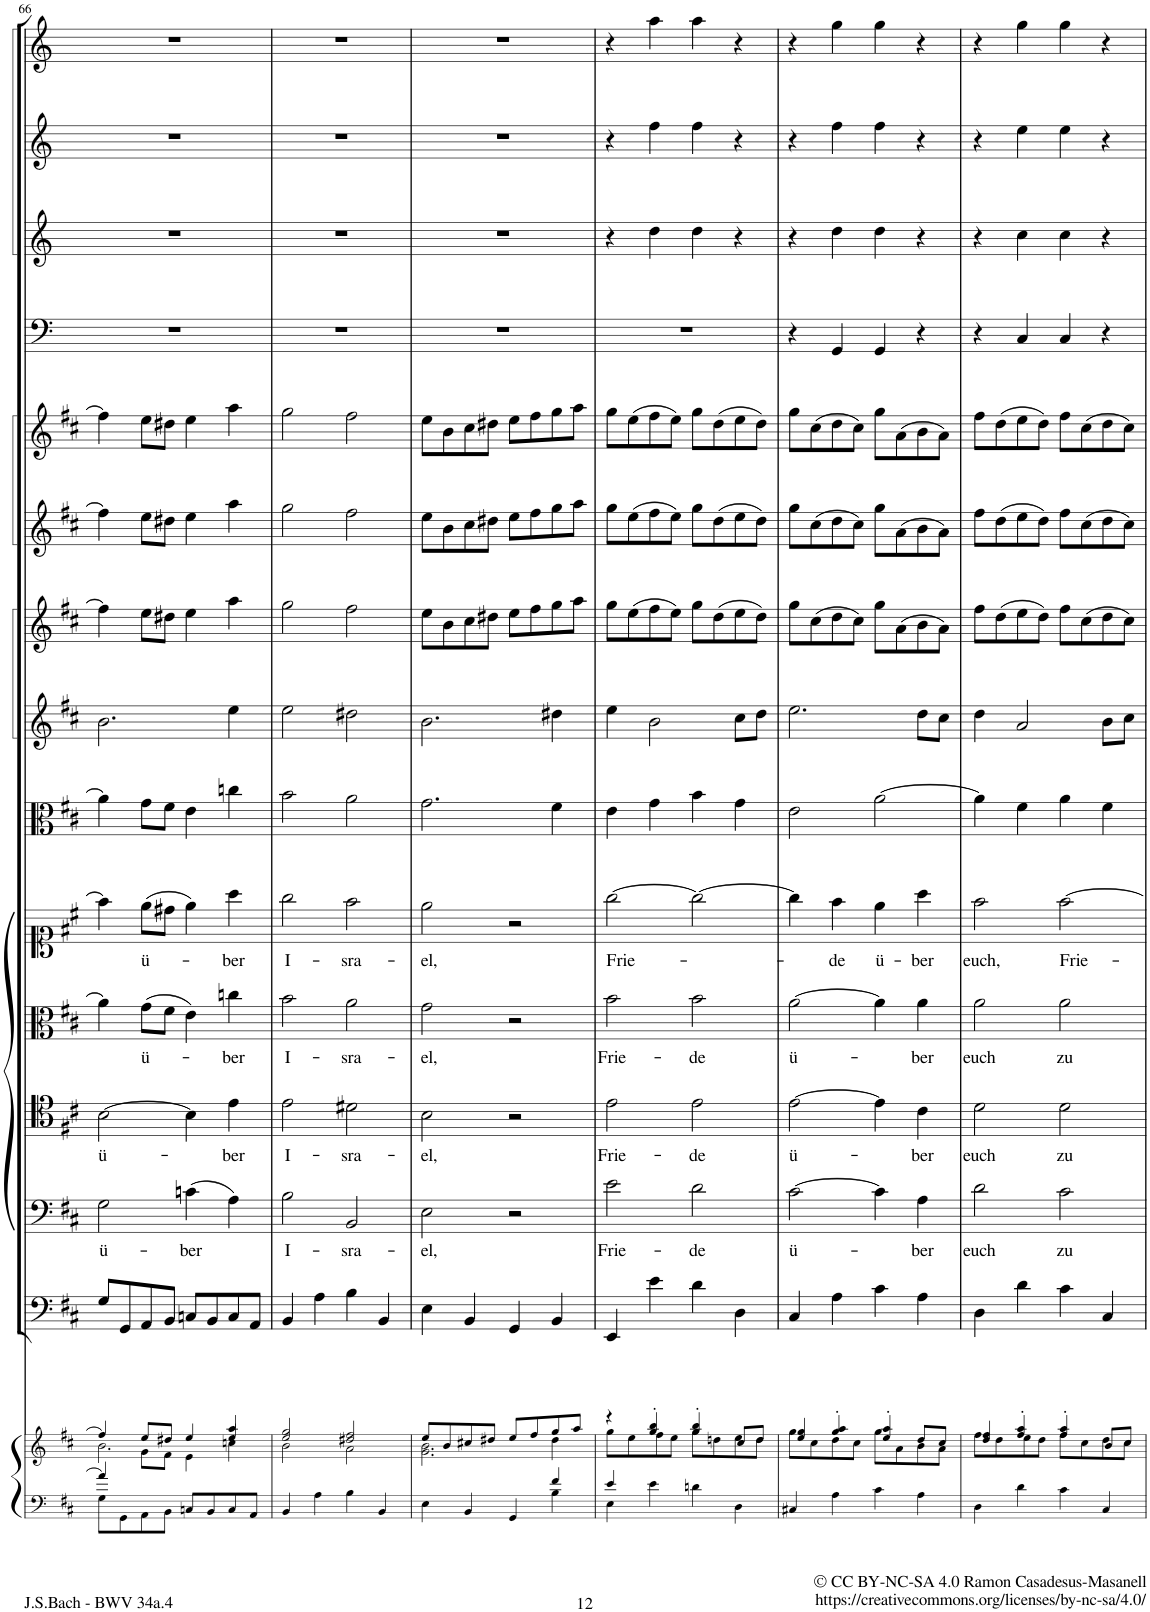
**kern	**kern	**kern	**kern	**text	**kern	**text	**kern	**text	**kern	**text	**kern	**kern	**kern	**kern	**kern	**kern	**kern	**kern	**kern
*part15	*part15	*part14	*part13	*part13	*part12	*part12	*part11	*part11	*part10	*part10	*part9	*part8	*part7	*part6	*part5	*part4	*part3	*part2	*part1
*staff16	*staff15	*staff14	*staff13	*staff13	*staff12	*staff12	*staff11	*staff11	*staff10	*staff10	*staff9	*staff8	*staff7	*staff6	*staff5	*staff4	*staff3	*staff2	*staff1
*I"Piano reduction	*	*I"Continuo.	*I"Basso	*	*I"Tenore	*	*I"Alto	*	*I"Soprano	*	*I"Viola.	*I"Violino II	*I"Violino I	*I"Oboe II	*I"Oboe I	*I"Timpani.	*I"Tromba III.	*I"Tromba II.	*I"Tromba 1.
*I'Pno	*	*	*	*	*	*	*	*	*	*	*I'Vla	*	*I'Vln	*I'Ob	*I'Ob	*I'Timp	*	*	*
!!LO:PB:g=z
*clefF4	*clefG2	*clefF4	*clefF4	*	*clefC4	*	*clefC3	*	*clefC1	*	*clefC3	*clefG2	*clefG2	*clefG2	*clefG2	*clefF4	*clefG2	*clefG2	*clefG2
*	*	*	*	*	*	*	*	*	*	*	*	*	*	*	*	*Trd-1c-2	*Trd-1c-2	*Trd-1c-2	*Trd-1c-2
*k[f#c#]	*k[f#c#]	*k[f#c#]	*k[f#c#]	*	*k[f#c#]	*	*k[f#c#]	*	*k[f#c#]	*	*k[f#c#]	*k[f#c#]	*k[f#c#]	*k[f#c#]	*k[f#c#]	*k[]	*k[]	*k[]	*k[]
*M2/2	*M2/2	*M2/2	*M2/2	*	*M2/2	*	*M2/2	*	*M2/2	*	*M2/2	*M2/2	*M2/2	*M2/2	*M2/2	*M2/2	*M2/2	*M2/2	*M2/2
*met(c|)	*met(c|)	*met(c|)	*met(c|)	*	*met(c|)	*	*met(c|)	*	*met(c|)	*	*met(c|)	*met(c|)	*met(c|)	*met(c|)	*met(c|)	*met(c|)	*met(c|)	*met(c|)	*met(c|)
=66	=66	=66	=66	=66	=66	=66	=66	=66	=66	=66	=66	=66	=66	=66	=66	=66	=66	=66	=66
*^	*^	*	*	*	*	*	*	*	*	*	*	*	*	*	*	*	*	*	*
*	*	*	*^	*	*	*	*	*	*	*	*	*	*	*	*	*	*	*	*	*	*
!	!	!	!	!	!	!	!LO:LY:b	!	!LO:LY:b	!	!	!	!	!	!	!	!	!	!	!	!	!
4a/]	8G\L	4ff#/]	2.b\	4ryy	8G/L	2G\	ü-	[2B\	ü-	4a\]	.	4ff#\]	.	4a\]	2.b\	4ff#\]	4ff#\]	4ff#\]	1r	1r	1r	1r
.	8GG\	.	.	.	8GG/	.	.	.	.	.	.	.	.	.	.	.	.	.	.	.	.	.
!	!	!	!	!	!	!	!	!	!	!	!LO:LY:b	!	!LO:LY:b	!	!	!	!	!	!	!	!	!
2.ryy	8AA\	8ee/L	.	8g\L	8AA/	.	.	.	.	(8g\L	ü-	(8ee\L	ü-	8g\L	.	8ee\L	8ee\L	8ee\L	.	.	.	.
.	8BB\J	8dd#X/J	.	8f#\J	8BB/J	.	.	.	.	8f#\J	.	8dd#X\J	.	8f#\J	.	8dd#X\J	8dd#X\J	8dd#X\J	.	.	.	.
!	!	!	!	!	!	!	!LO:LY:b	!	!	!	!	!	!	!	!	!	!	!	!	!	!	!
.	8Cn/L	4ee/	.	4e\	8Cn/L	(4cn\	-ber	4B\]	.	4e\)	.	4ee\)	.	4e\	.	4ee\	4ee\	4ee\	.	.	.	.
.	8BB/	.	.	.	8BB/	.	.	.	.	.	.	.	.	.	.	.	.	.	.	.	.	.
!	!	!	!	!	!	!	!	!	!LO:LY:b	!	!LO:LY:b	!	!LO:LY:b	!	!	!	!	!	!	!	!	!
.	8C/	4aa/	4ee/	4ccn\	8C/	4A\)	.	4e\	-ber	4ccn\	ber	4aa\	ber	4ccn\	4ee\	4aa\	4aa\	4aa\	.	.	.	.
.	8AA/J	.	.	.	8AA/J	.	.	.	.	.	.	.	.	.	.	.	.	.	.	.	.	.
*	*	*	*v	*v	*	*	*	*	*	*	*	*	*	*	*	*	*	*	*	*	*	*
=67	=67	=67	=67	=67	=67	=67	=67	=67	=67	=67	=67	=67	=67	=67	=67	=67	=67	=67	=67	=67	=67
!	!	!	!	!	!	!LO:LY:b	!	!LO:LY:b	!	!LO:LY:b	!	!LO:LY:b	!	!	!	!	!	!	!	!	!
*v	*v	*	*	*	*	*	*	*	*	*	*	*	*	*	*	*	*	*	*	*	*
4BB/	2ee/ 2gg/	2b\	4BB/	2B\	-I-	2e\	-I-	2b\	-I-	2gg\	I-	2b\	2ee\	2gg\	2gg\	2gg\	1r	1r	1r	1r
4A\	.	.	4A\	.	.	.	.	.	.	.	.	.	.	.	.	.	.	.	.	.
!	!	!	!	!	!LO:LY:b	!	!LO:LY:b	!	!LO:LY:b	!	!LO:LY:b	!	!	!	!	!	!	!	!	!
4B\	2dd#X/ 2ff#/	2a\	4B\	2BB/	-sra-	2d#X\	-sra-	2a\	-sra-	2ff#\	-sra-	2a\	2dd#X\	2ff#\	2ff#\	2ff#\	.	.	.	.
4BB/	.	.	4BB/	.	.	.	.	.	.	.	.	.	.	.	.	.	.	.	.	.
=68	=68	=68	=68	=68	=68	=68	=68	=68	=68	=68	=68	=68	=68	=68	=68	=68	=68	=68	=68	=68
*^	*	*	*	*	*	*	*	*	*	*	*	*	*	*	*	*	*	*	*	*
!	!	!	!	!	!	!LO:LY:b	!	!LO:LY:b	!	!LO:LY:b	!	!LO:LY:b	!	!	!	!	!	!	!	!	!
4E\	2ryy	8ee/L	2.g\ 2.b\	4E\	2E\	el,	2B\	el,	2g\	el,	2ee\	-el,	2.g\	2.b\	8ee\L	8ee\L	8ee\L	1r	1r	1r	1r
.	.	8b/	.	.	.	.	.	.	.	.	.	.	.	.	8b\	8b\	8b\	.	.	.	.
4BB/	.	8cc#X/	.	4BB/	.	.	.	.	.	.	.	.	.	.	8cc#\	8cc#\	8cc#\	.	.	.	.
.	.	8dd#X/J	.	.	.	.	.	.	.	.	.	.	.	.	8dd#X\J	8dd#X\J	8dd#X\J	.	.	.	.
4GG/	4ryy	8ee/L	.	4GG/	2r	.	2r	.	2r	.	2r	.	.	.	8ee\L	8ee\L	8ee\L	.	.	.	.
.	.	8ff#/	.	.	.	.	.	.	.	.	.	.	.	.	8ff#\	8ff#\	8ff#\	.	.	.	.
4f#/	4B\	8gg/	4dd#\	4BB/	.	.	.	.	.	.	.	.	4f#\	4dd#X\	8gg\	8gg\	8gg\	.	.	.	.
.	.	8aa/J	.	.	.	.	.	.	.	.	.	.	.	.	8aa\J	8aa\J	8aa\J	.	.	.	.
=69	=69	=69	=69	=69	=69	=69	=69	=69	=69	=69	=69	=69	=69	=69	=69	=69	=69	=69	=69	=69	=69
!	!	!	!	!	!	!LO:LY:b	!	!LO:LY:b	!	!LO:LY:b	!	!LO:LY:b	!	!	!	!	!	!	!	!	!
4e/	4E\	4r	8gg\L	4EE/	2e\	Frie-	2e\	Frie-	2b\	-Frie-	[2gg\	Frie-	4e\	4ee\	8gg\L	8gg\L	8gg\L	1r	4r	4r	4r
.	.	.	8ee\	.	.	.	.	.	.	.	.	.	.	.	(8ee\	(8ee\	(8ee\	.	.	.	.
4ryy	4e\	4gg/' 4bb/'	8ff#\	4e\	.	.	.	.	.	.	.	.	4g\	2b\	8ff#\	8ff#\	8ff#\	.	4dd\	4ff\	4aa\
.	.	.	8ee\J	.	.	.	.	.	.	.	.	.	.	.	8ee\J)	8ee\J)	8ee\J)	.	.	.	.
!	!	!	!	!	!	!LO:LY:b	!	!LO:LY:b	!	!LO:LY:b	!	!	!	!	!	!	!	!	!	!	!
2ryy	4dn\	4gg/' 4bb/'	8gg\L	4d\	2d\	-de	2e\	-de	2b\	-de	2gg\_	.	4b\	.	8gg\L	8gg\L	8gg\L	.	4dd\	4ff\	4aa\
.	.	.	8ddn\	.	.	.	.	.	.	.	.	.	.	.	(8dd\	(8dd\	(8dd\	.	.	.	.
.	4D\	8cc#/L	8ee\	4D\	.	.	.	.	.	.	.	.	4g\	8cc#\L	8ee\	8ee\	8ee\	.	4r	4r	4r
.	.	8dd/J	8dd\J	.	.	.	.	.	.	.	.	.	.	8dd\J	8dd\J)	8dd\J)	8dd\J)	.	.	.	.
*v	*v	*	*	*	*	*	*	*	*	*	*	*	*	*	*	*	*	*	*	*	*
=70	=70	=70	=70	=70	=70	=70	=70	=70	=70	=70	=70	=70	=70	=70	=70	=70	=70	=70	=70	=70
!	!	!	!	!	!LO:LY:b	!	!LO:LY:b	!	!LO:LY:b	!	!	!	!	!	!	!	!	!	!	!
4C#X/	4ee/ 4gg/	8gg\L	4C#/	[2c#\	ü-	[2e\	ü-	[2a\	ü-	4gg\]	.	2e\	2.ee\	8gg\L	8gg\L	8gg\L	4r	4r	4r	4r
.	.	8cc#\	.	.	.	.	.	.	.	.	.	.	.	(8cc#\	(8cc#\	(8cc#\	.	.	.	.
!	!	!	!	!	!	!	!	!	!	!	!LO:LY:b	!	!	!	!	!	!	!	!	!
4A\	4gg/' 4aa/'	8dd\	4A\	.	.	.	.	.	.	4ff#\	de	.	.	8dd\	8dd\	8dd\	4GG/	4dd\	4ff\	4gg\
.	.	8cc#\J	.	.	.	.	.	.	.	.	.	.	.	8cc#\J)	8cc#\J)	8cc#\J)	.	.	.	.
!	!	!	!	!	!	!	!	!	!	!	!LO:LY:b	!	!	!	!	!	!	!	!	!
4c#\	4ee/' 4aa/'	8gg\L	4c#\	4c#\]	.	4e\]	.	4a\]	.	4ee\	ü-	[2a\	.	8gg\L	8gg\L	8gg\L	4GG/	4dd\	4ff\	4gg\
.	.	8a\	.	.	.	.	.	.	.	.	.	.	.	(8a\	(8a\	(8a\	.	.	.	.
!	!	!	!	!	!LO:LY:b	!	!LO:LY:b	!	!LO:LY:b	!	!LO:LY:b	!	!	!	!	!	!	!	!	!
4A\	8dd/L	8b\	4A\	4A\	-ber	4c#\	-ber	4a\	-ber	4aa\	-ber	.	8dd\L	8b\	8b\	8b\	4r	4r	4r	4r
.	8cc#/J	8a\J	.	.	.	.	.	.	.	.	.	.	8cc#\J	8a\J)	8a\J)	8a\J)	.	.	.	.
=71	=71	=71	=71	=71	=71	=71	=71	=71	=71	=71	=71	=71	=71	=71	=71	=71	=71	=71	=71	=71
!	!	!	!	!	!LO:LY:b	!	!LO:LY:b	!	!LO:LY:b	!	!LO:LY:b	!	!	!	!	!	!	!	!	!
4D\	4dd/ 4ff#/	8ff#\L	4D\	2d\	euch	2d\	euch	2a\	-euch	2ff#\	euch,	4a\]	4dd\	8ff#\L	8ff#\L	8ff#\L	4r	4r	4r	4r
.	.	8dd\	.	.	.	.	.	.	.	.	.	.	.	(8dd\	(8dd\	(8dd\	.	.	.	.
4d\	4ff#/' 4aa/'	8ee\	4d\	.	.	.	.	.	.	.	.	4f#\	2a/	8ee\	8ee\	8ee\	4C/	4cc\	4ee\	4gg\
.	.	8dd\J	.	.	.	.	.	.	.	.	.	.	.	8dd\J)	8dd\J)	8dd\J)	.	.	.	.
!	!	!	!	!	!LO:LY:b	!	!LO:LY:b	!	!LO:LY:b	!	!LO:LY:b	!	!	!	!	!	!	!	!	!
4c#\	4ff#/' 4aa/'	8ff#\L	4c#\	2c#\	zu	2d\	zu	2a\	zu	[2ff#\	Frie-	4a\	.	8ff#\L	8ff#\L	8ff#\L	4C/	4cc\	4ee\	4gg\
.	.	8cc#\	.	.	.	.	.	.	.	.	.	.	.	(8cc#\	(8cc#\	(8cc#\	.	.	.	.
4C#/	8b/L	8dd\	4C#/	.	.	.	.	.	.	.	.	4f#\	8b\L	8dd\	8dd\	8dd\	4r	4r	4r	4r
.	8cc#/J	8cc#\J	.	.	.	.	.	.	.	.	.	.	8cc#\J	8cc#\J)	8cc#\J)	8cc#\J)	.	.	.	.
*	*v	*v	*	*	*	*	*	*	*	*	*	*	*	*	*	*	*	*	*	*
=	=	=	=	=	=	=	=	=	=	=	=	=	=	=	=	=	=	=	=
*-	*-	*-	*-	*-	*-	*-	*-	*-	*-	*-	*-	*-	*-	*-	*-	*-	*-	*-	*-
